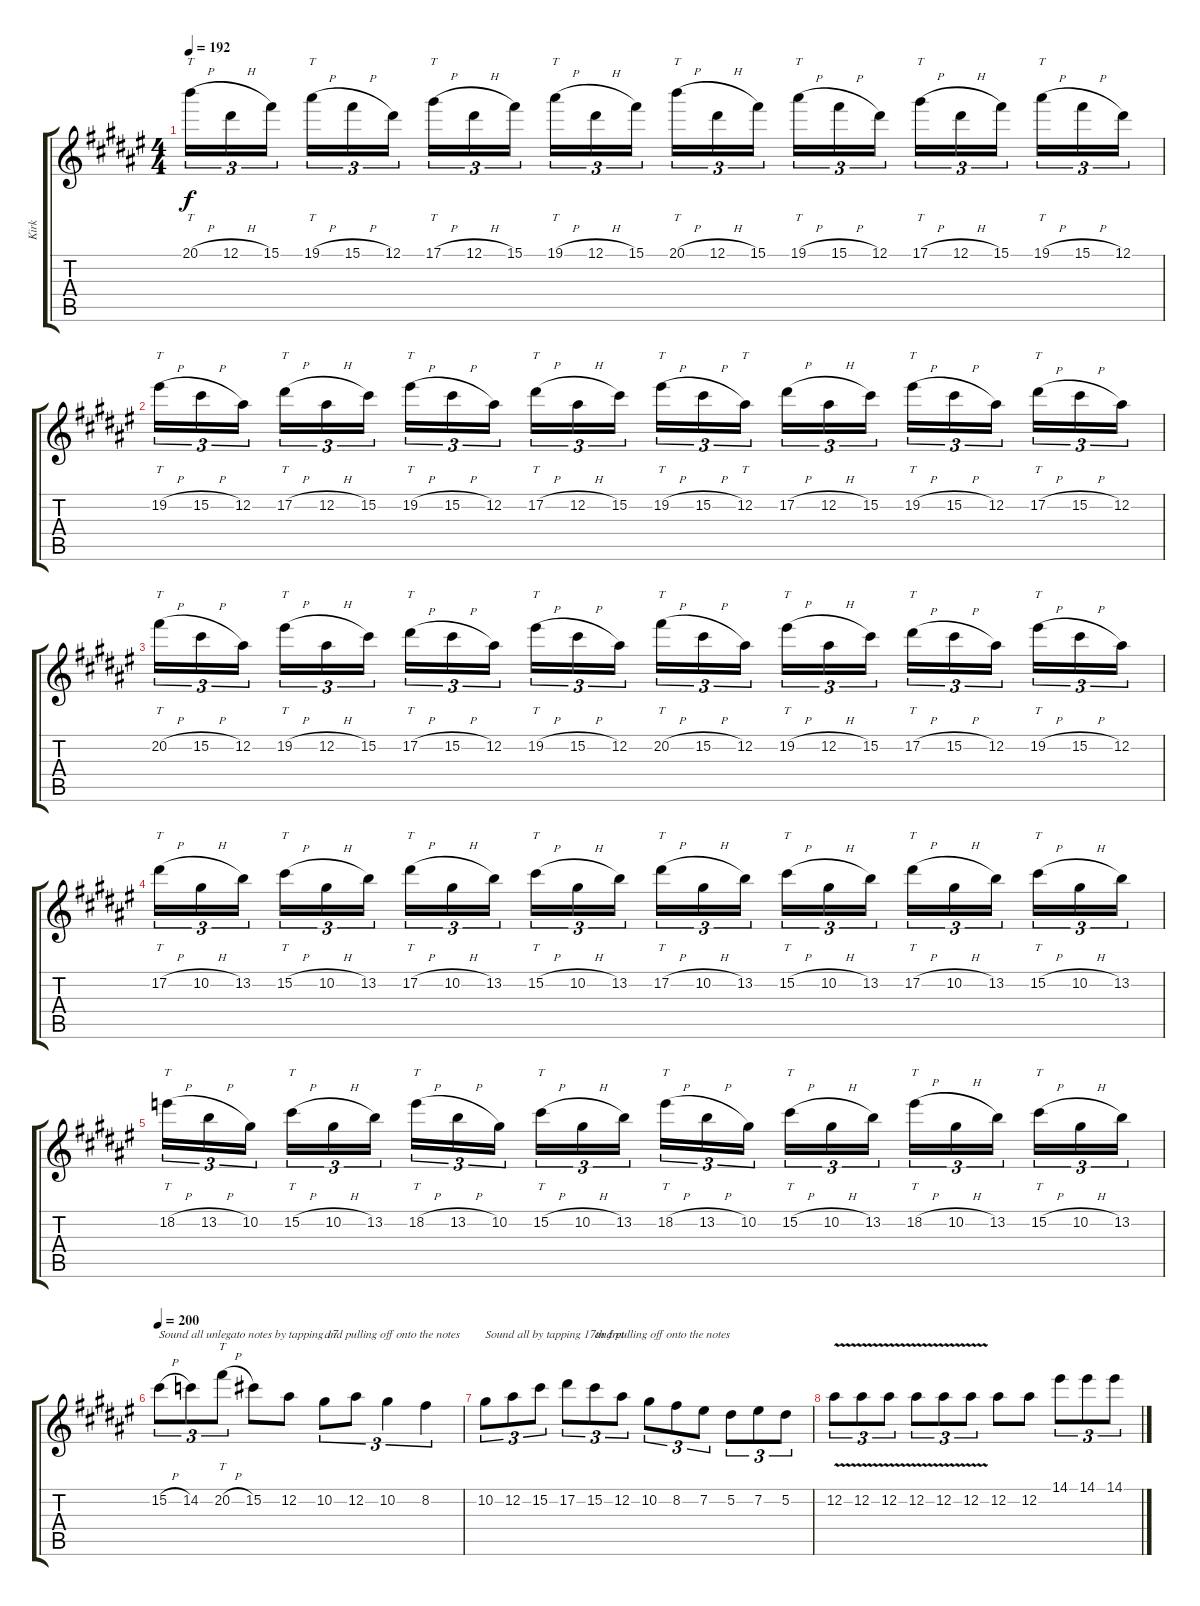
\track ("Kirk" "Kirk") {instrument overdrivenguitar}
\staff {score tabs}
\tuning (Eb4 Bb3 Gb3 Db3 Ab2 Eb2) {hide}
\ts (4 4)
\tempo 192
\clef g2
\ks f#
20.1{h}.16{tt tu (3 2) dy f} 12.1{h}.16{tu (3 2)} 15.1.16{tu (3 2) beam splitsecondary} 19.1{h}.16{tt tu (3 2)} 15.1{h}.16{tu (3 2)} 12.1.16{tu (3 2)} 17.1{h}.16{tt tu (3 2)} 12.1{h}.16{tu (3 2)} 15.1.16{tu (3 2) beam splitsecondary} 19.1{h}.16{tt tu (3 2)} 12.1{h}.16{tu (3 2)} 15.1.16{tu (3 2)} 20.1{h}.16{tt tu (3 2)} 12.1{h}.16{tu (3 2)} 15.1.16{tu (3 2) beam splitsecondary} 19.1{h}.16{tt tu (3 2)} 15.1{h}.16{tu (3 2)} 12.1.16{tu (3 2)} 17.1{h}.16{tt tu (3 2)} 12.1{h}.16{tu (3 2)} 15.1.16{tu (3 2) beam splitsecondary} 19.1{h}.16{tt tu (3 2)} 15.1{h}.16{tu (3 2)} 12.1.16{tu (3 2)} |
19.2{h}.16{tt tu (3 2)} 15.2{h}.16{tu (3 2)} 12.2.16{tu (3 2) beam splitsecondary} 17.2{h}.16{tt tu (3 2)} 12.2{h}.16{tu (3 2)} 15.2.16{tu (3 2)} 19.2{h}.16{tt tu (3 2)} 15.2{h}.16{tu (3 2)} 12.2.16{tu (3 2) beam splitsecondary} 17.2{h}.16{tt tu (3 2)} 12.2{h}.16{tu (3 2)} 15.2.16{tu (3 2)} 19.2{h}.16{tt tu (3 2)} 15.2{h}.16{tu (3 2)} 12.2.16{tt tu (3 2) beam splitsecondary} 17.2{h}.16{tu (3 2)} 12.2{h}.16{tu (3 2)} 15.2.16{tu (3 2)} 19.2{h}.16{tt tu (3 2)} 15.2{h}.16{tu (3 2)} 12.2.16{tu (3 2) beam splitsecondary} 17.2{h}.16{tt tu (3 2)} 15.2{h}.16{tu (3 2)} 12.2.16{tu (3 2)} |
20.2{h}.16{tt tu (3 2)} 15.2{h}.16{tu (3 2)} 12.2.16{tu (3 2) beam splitsecondary} 19.2{h}.16{tt tu (3 2)} 12.2{h}.16{tu (3 2)} 15.2.16{tu (3 2)} 17.2{h}.16{tt tu (3 2)} 15.2{h}.16{tu (3 2)} 12.2.16{tu (3 2) beam splitsecondary} 19.2{h}.16{tt tu (3 2)} 15.2{h}.16{tu (3 2)} 12.2.16{tu (3 2)} 20.2{h}.16{tt tu (3 2)} 15.2{h}.16{tu (3 2)} 12.2.16{tu (3 2) beam splitsecondary} 19.2{h}.16{tt tu (3 2)} 12.2{h}.16{tu (3 2)} 15.2.16{tu (3 2)} 17.2{h}.16{tt tu (3 2)} 15.2{h}.16{tu (3 2)} 12.2.16{tu (3 2) beam splitsecondary} 19.2{h}.16{tt tu (3 2)} 15.2{h}.16{tu (3 2)} 12.2.16{tu (3 2)} |
17.2{h}.16{tt tu (3 2)} 10.2{h}.16{tu (3 2)} 13.2.16{tu (3 2) beam splitsecondary} 15.2{h}.16{tt tu (3 2)} 10.2{h}.16{tu (3 2)} 13.2.16{tu (3 2)} 17.2{h}.16{tt tu (3 2)} 10.2{h}.16{tu (3 2)} 13.2.16{tu (3 2) beam splitsecondary} 15.2{h}.16{tt tu (3 2)} 10.2{h}.16{tu (3 2)} 13.2.16{tu (3 2)} 17.2{h}.16{tt tu (3 2)} 10.2{h}.16{tu (3 2)} 13.2.16{tu (3 2) beam splitsecondary} 15.2{h}.16{tt tu (3 2)} 10.2{h}.16{tu (3 2)} 13.2.16{tu (3 2)} 17.2{h}.16{tt tu (3 2)} 10.2{h}.16{tu (3 2)} 13.2.16{tu (3 2) beam splitsecondary} 15.2{h}.16{tt tu (3 2)} 10.2{h}.16{tu (3 2)} 13.2.16{tu (3 2)} |
18.2{h}.16{tt tu (3 2)} 13.2{h}.16{tu (3 2)} 10.2.16{tu (3 2) beam splitsecondary} 15.2{h}.16{tt tu (3 2)} 10.2{h}.16{tu (3 2)} 13.2.16{tu (3 2)} 18.2{h}.16{tt tu (3 2)} 13.2{h}.16{tu (3 2)} 10.2.16{tu (3 2) beam splitsecondary} 15.2{h}.16{tt tu (3 2)} 10.2{h}.16{tu (3 2)} 13.2.16{tu (3 2)} 18.2{h}.16{tt tu (3 2)} 13.2{h}.16{tu (3 2)} 10.2.16{tu (3 2) beam splitsecondary} 15.2{h}.16{tt tu (3 2)} 10.2{h}.16{tu (3 2)} 13.2.16{tu (3 2)} 18.2{h}.16{tt tu (3 2)} 10.2{h}.16{tu (3 2)} 13.2.16{tu (3 2) beam splitsecondary} 15.2{h}.16{tt tu (3 2)} 10.2{h}.16{tu (3 2)} 13.2.16{tu (3 2)} |
\tempo 200
15.2{h}.8{tu (3 2) txt "Sound all unlegato notes by tapping 17" instrument overdrivenguitar} 14.2.8{tu (3 2)} 20.2{h}.8{tt tu (3 2)} 15.2.8 12.2.8 10.2.8{tu (3 2) txt "and pulling off onto the notes"} 12.2.8{tu (3 2)} 10.2.4{tu (3 2)} 8.2.4{tu (3 2)} |
10.2.8{tu (3 2) txt "Sound all by tapping 17th fret"} 12.2.8{tu (3 2)} 15.2.8{tu (3 2)} 17.2.8{tu (3 2)} 15.2.8{tu (3 2) txt "and pulling off onto the notes"} 12.2.8{tu (3 2)} 10.2.8{tu (3 2)} 8.2.8{tu (3 2)} 7.2.8{tu (3 2)} 5.2.8{tu (3 2)} 7.2.8{tu (3 2)} 5.2.8{tu (3 2)} |
12.2{v}.8{tu (3 2)} 12.2{v}.8{tu (3 2)} 12.2{v}.8{tu (3 2)} 12.2{v}.8{tu (3 2)} 12.2{v}.8{tu (3 2)} 12.2{v}.8{tu (3 2)} 12.2.8 12.2.8 14.1.8{tu (3 2)} 14.1.8{tu (3 2)} 14.1.8{tu (3 2)}
